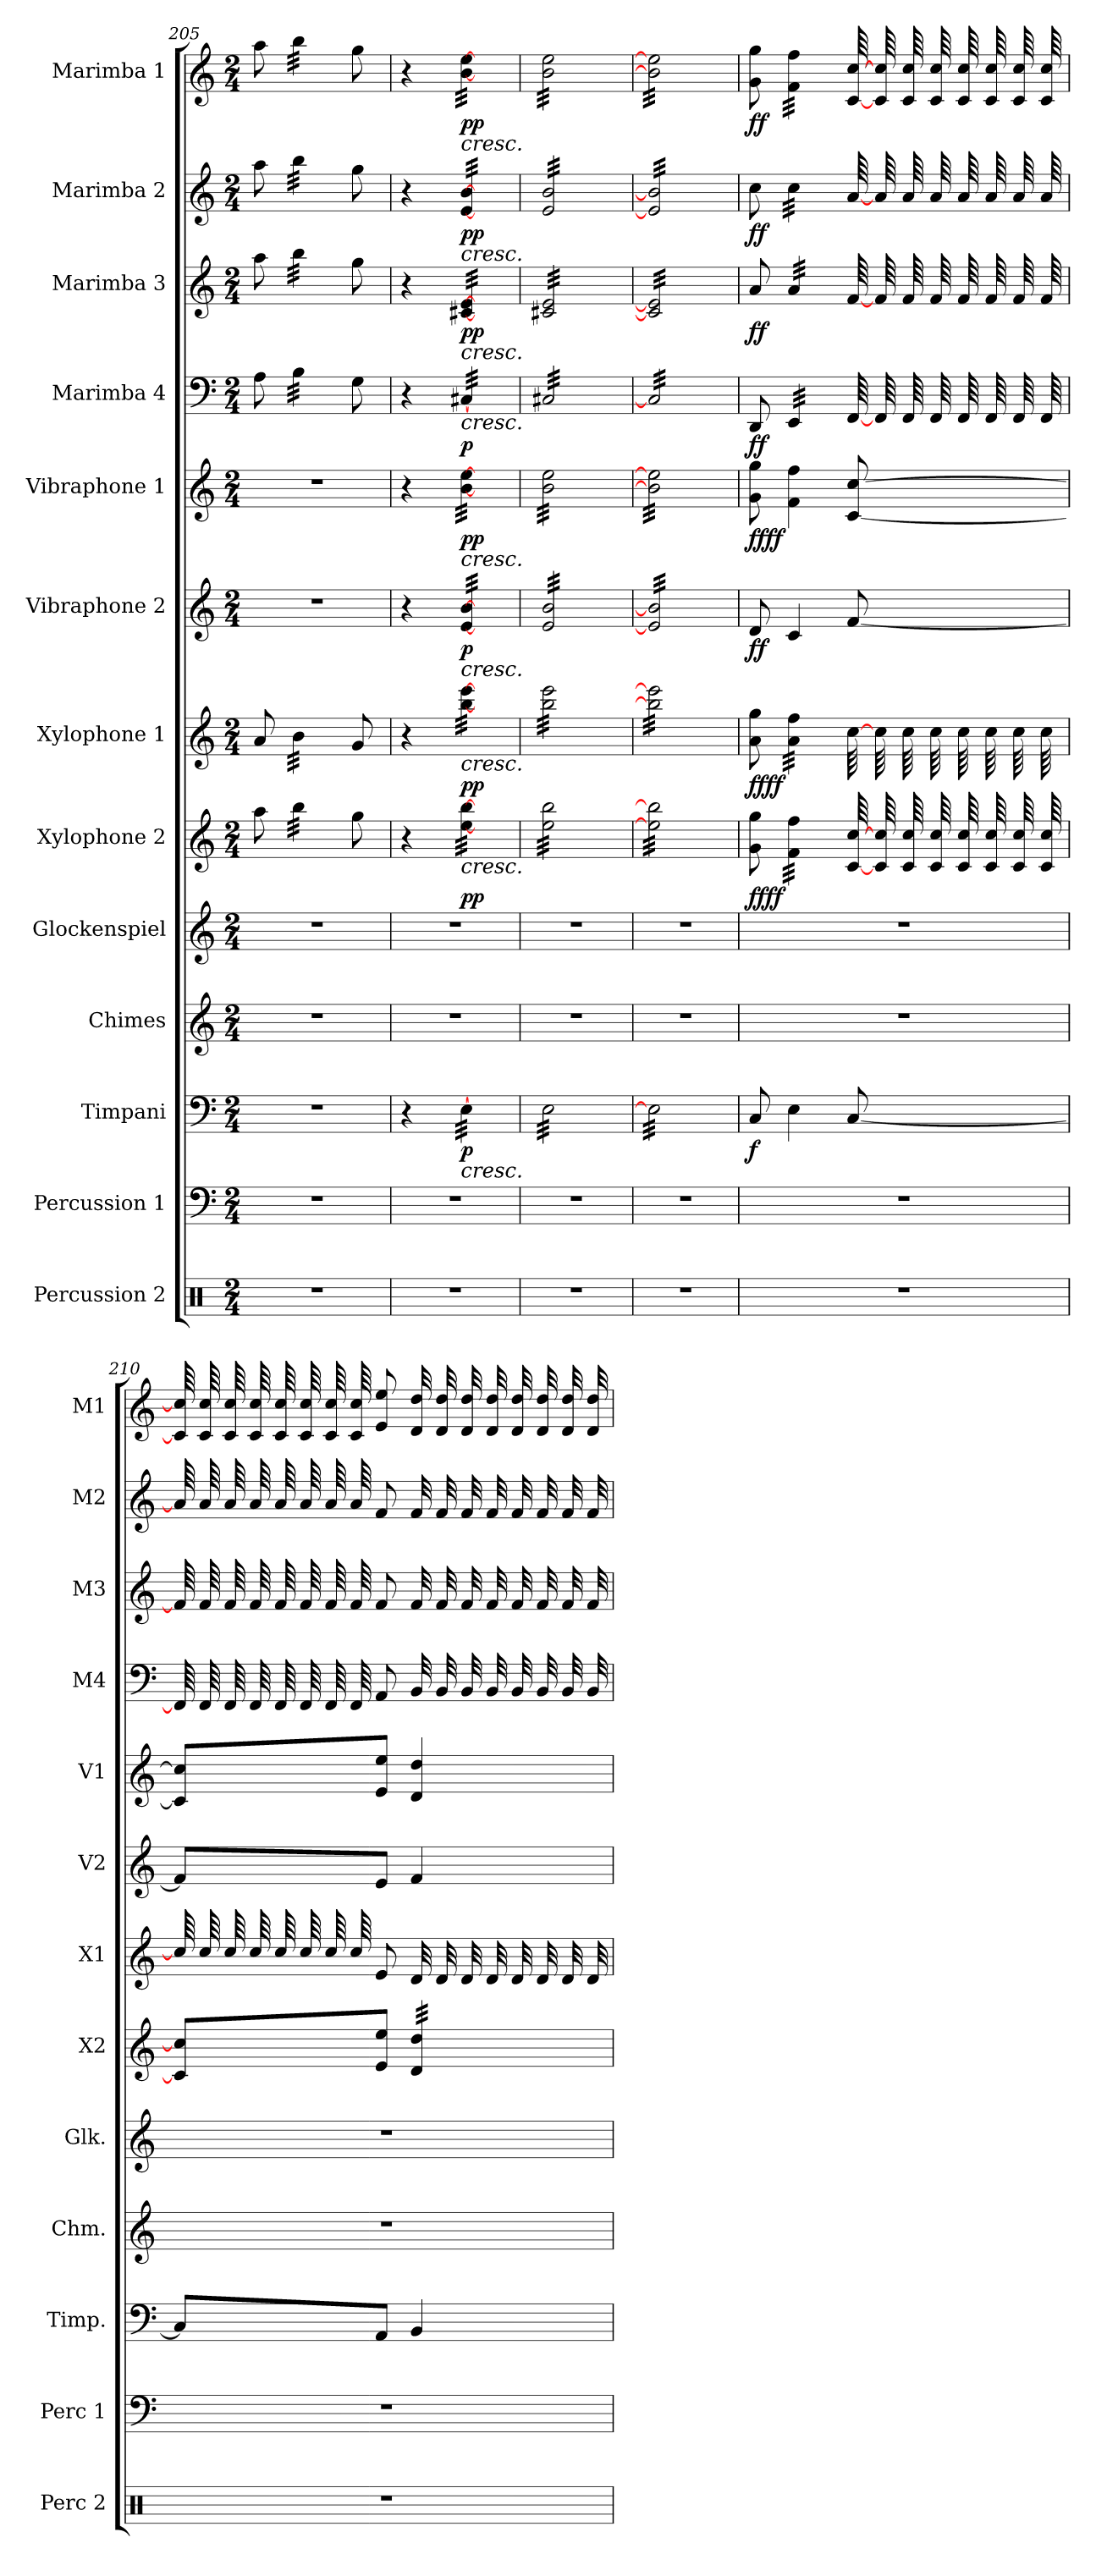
**kern	**kern	**kern	**dynam	**kern	**kern	**kern	**dynam	**kern	**dynam	**kern	**dynam	**kern	**dynam	**kern	**dynam	**kern	**dynam	**kern	**dynam	**kern	**dynam
*part13	*part12	*part11	*part11	*part10	*part9	*part8	*part8	*part7	*part7	*part6	*part6	*part5	*part5	*part4	*part4	*part3	*part3	*part2	*part2	*part1	*part1
*staff13	*staff12	*staff11	*staff11	*staff10	*staff9	*staff8	*staff8	*staff7	*staff7	*staff6	*staff6	*staff5	*staff5	*staff4	*staff4	*staff3	*staff3	*staff2	*staff2	*staff1	*staff1
*I"Percussion 2	*I"Percussion 1	*I"Timpani	*	*I"Chimes	*I"Glockenspiel	*I"Xylophone 2	*	*I"Xylophone 1	*	*I"Vibraphone 2	*	*I"Vibraphone 1	*	*I"Marimba 4	*	*I"Marimba 3	*	*I"Marimba 2	*	*I"Marimba 1	*
*I'Perc 2	*I'Perc 1	*I'Timp.	*	*I'Chm.	*I'Glk.	*I'X2	*	*I'X1	*	*I'V2	*	*I'V1	*	*I'M4	*	*I'M3	*	*I'M2	*	*I'M1	*
*clefX	*clefF4	*clefF4	*	*clefG2	*clefG2	*clefG2	*	*clefG2	*	*clefG2	*	*clefG2	*	*clefF4	*	*clefG2	*	*clefG2	*	*clefG2	*
*	*	*	*	*	*ITrd-14c-24	*ITrd-7c-12	*	*ITrd-7c-12	*	*	*	*	*	*	*	*	*	*	*	*	*
*k[]	*k[]	*k[]	*	*k[]	*k[]	*k[]	*	*k[]	*	*k[]	*	*k[]	*	*k[]	*	*k[]	*	*k[]	*	*k[]	*
*M2/4	*M2/4	*M2/4	*	*M2/4	*M2/4	*M2/4	*	*M2/4	*	*M2/4	*	*M2/4	*	*M2/4	*	*M2/4	*	*M2/4	*	*M2/4	*
=205	=205	=205	=205	=205	=205	=205	=205	=205	=205	=205	=205	=205	=205	=205	=205	=205	=205	=205	=205	=205	=205
2r	2r	2r	.	2r	2r	8aaa\	.	8aa/	.	2r	.	2r	.	8A\	.	8aa\	.	8aa\	.	8aa\	.
*	*	*	*	*	*	*tremolo	*	*	*	*	*	*	*	*	*	*	*	*	*	*	*
*	*	*	*	*	*	*	*	*tremolo	*	*	*	*	*	*	*	*	*	*	*	*	*
*	*	*	*	*	*	*	*	*	*	*	*	*	*	*tremolo	*	*	*	*	*	*	*
*	*	*	*	*	*	*	*	*	*	*	*	*	*	*	*	*tremolo	*	*	*	*	*
*	*	*	*	*	*	*	*	*	*	*	*	*	*	*	*	*	*	*tremolo	*	*	*
*	*	*	*	*	*	*	*	*	*	*	*	*	*	*	*	*	*	*	*	*tremolo	*
.	.	.	.	.	.	32bbb\LLL	.	32bb\LLL	.	.	.	.	.	32B\LLL	.	32bb\LLL	.	32bb\LLL	.	32bb\LLL	.
.	.	.	.	.	.	32bbb\	.	32bb\	.	.	.	.	.	32B\	.	32bb\	.	32bb\	.	32bb\	.
.	.	.	.	.	.	32bbb\	.	32bb\	.	.	.	.	.	32B\	.	32bb\	.	32bb\	.	32bb\	.
.	.	.	.	.	.	32bbb\	.	32bb\	.	.	.	.	.	32B\	.	32bb\	.	32bb\	.	32bb\	.
.	.	.	.	.	.	32bbb\	.	32bb\	.	.	.	.	.	32B\	.	32bb\	.	32bb\	.	32bb\	.
.	.	.	.	.	.	32bbb\	.	32bb\	.	.	.	.	.	32B\	.	32bb\	.	32bb\	.	32bb\	.
.	.	.	.	.	.	32bbb\	.	32bb\	.	.	.	.	.	32B\	.	32bb\	.	32bb\	.	32bb\	.
.	.	.	.	.	.	32bbb\JJJ	.	32bb\JJJ	.	.	.	.	.	32B\JJJ	.	32bb\JJJ	.	32bb\JJJ	.	32bb\JJJ	.
*	*	*	*	*	*	*	*	*	*	*	*	*	*	*	*	*	*	*	*	*Xtremolo	*
*	*	*	*	*	*	*	*	*	*	*	*	*	*	*	*	*	*	*Xtremolo	*	*	*
*	*	*	*	*	*	*	*	*	*	*	*	*	*	*	*	*Xtremolo	*	*	*	*	*
*	*	*	*	*	*	*	*	*	*	*	*	*	*	*Xtremolo	*	*	*	*	*	*	*
*	*	*	*	*	*	*	*	*Xtremolo	*	*	*	*	*	*	*	*	*	*	*	*	*
*	*	*	*	*	*	*Xtremolo	*	*	*	*	*	*	*	*	*	*	*	*	*	*	*
.	.	.	.	.	.	8ggg\	.	8gg/	.	.	.	.	.	8G\	.	8gg\	.	8gg\	.	8gg\	.
=206	=206	=206	=206	=206	=206	=206	=206	=206	=206	=206	=206	=206	=206	=206	=206	=206	=206	=206	=206	=206	=206
2r	2r	4r	.	2r	2r	4r	.	4r	.	4r	.	4r	.	4r	.	4r	.	4r	.	4r	.
!	!	!	!LO:HP:b	!	!	!	!LO:HP:b	!	!LO:HP:b	!	!LO:HP:b	!	!LO:HP:b	!	!LO:HP:b	!	!LO:HP:b	!	!LO:HP:b	!	!LO:HP:b
!	!	!	!LO:DY:n=1:b	!	!	!	!LO:DY:n=1:b	!	!	!	!	!	!	!	!	!	!	!	!	!	!
!	!	!	!	!	!	!	!LO:DY:n=2:b	!	!LO:DY:n=1:b	!	!	!	!	!	!	!	!	!	!	!	!
!	!	!	!	!	!	!	!	!	!LO:DY:n=2:b	!	!LO:DY:n=1:b	!	!LO:DY:n=1:b	!	!	!	!	!	!	!	!
!	!	!	!	!	!	!	!	!	!	!	!	!	!LO:DY:n=2:b	!	!LO:DY:n=1:b	!	!LO:DY:n=1:b	!	!	!	!
!	!	!	!	!	!	!	!	!	!	!	!	!	!	!	!	!	!LO:DY:n=2:b	!	!LO:DY:n=1:b	!	!
!	!	!	!	!	!	!	!	!	!	!	!	!	!	!	!	!	!	!	!LO:DY:n=2:b	!	!LO:DY:n=1:b
!	!	!	!	!	!	!	!	!	!	!	!	!	!	!	!	!	!	!	!	!	!LO:DY:n=2:b
*	*	*tremolo	*	*	*	*	*	*	*	*	*	*	*	*	*	*	*	*	*	*	*
*	*	*	*	*	*	*tremolo	*	*	*	*	*	*	*	*	*	*	*	*	*	*	*
*	*	*	*	*	*	*	*	*tremolo	*	*	*	*	*	*	*	*	*	*	*	*	*
*	*	*	*	*	*	*	*	*	*	*tremolo	*	*	*	*	*	*	*	*	*	*	*
*	*	*	*	*	*	*	*	*	*	*	*	*tremolo	*	*	*	*	*	*	*	*	*
*	*	*	*	*	*	*	*	*	*	*	*	*	*	*tremolo	*	*	*	*	*	*	*
*	*	*	*	*	*	*	*	*	*	*	*	*	*	*	*	*tremolo	*	*	*	*	*
*	*	*	*	*	*	*	*	*	*	*	*	*	*	*	*	*	*	*tremolo	*	*	*
*	*	*	*	*	*	*	*	*	*	*	*	*	*	*	*	*	*	*	*	*tremolo	*
.	.	[32E\LLL	< p	.	.	[32eee\ [32bbb\LLL	< p p	[32bbb\ [32eeee\LLL	< p p	[32e/ [32b/LLL	< p	[32b\ [32ee\LLL	< p p	[32C#X/LLL	< p	[32c#X/ [32e/LLL	< p p	[32e/ [32b/LLL	< p p	[32b\ [32ee\LLL	< p p
.	.	32E\	.	.	.	32eee\ 32bbb\	.	32bbb\ 32eeee\	.	32e/ 32b/	.	32b\ 32ee\	.	32C#X/	.	32c#X/ 32e/	.	32e/ 32b/	.	32b\ 32ee\	.
.	.	32E\	.	.	.	32eee\ 32bbb\	.	32bbb\ 32eeee\	.	32e/ 32b/	.	32b\ 32ee\	.	32C#X/	.	32c#X/ 32e/	.	32e/ 32b/	.	32b\ 32ee\	.
.	.	32E\	.	.	.	32eee\ 32bbb\	.	32bbb\ 32eeee\	.	32e/ 32b/	.	32b\ 32ee\	.	32C#X/	.	32c#X/ 32e/	.	32e/ 32b/	.	32b\ 32ee\	.
.	.	32E\	.	.	.	32eee\ 32bbb\	.	32bbb\ 32eeee\	.	32e/ 32b/	.	32b\ 32ee\	.	32C#X/	.	32c#X/ 32e/	.	32e/ 32b/	.	32b\ 32ee\	.
.	.	32E\	.	.	.	32eee\ 32bbb\	.	32bbb\ 32eeee\	.	32e/ 32b/	.	32b\ 32ee\	.	32C#X/	.	32c#X/ 32e/	.	32e/ 32b/	.	32b\ 32ee\	.
.	.	32E\	.	.	.	32eee\ 32bbb\	.	32bbb\ 32eeee\	.	32e/ 32b/	.	32b\ 32ee\	.	32C#X/	.	32c#X/ 32e/	.	32e/ 32b/	.	32b\ 32ee\	.
.	.	32E\JJJ	.	.	.	32eee\ 32bbb\JJJ	.	32bbb\ 32eeee\JJJ	.	32e/ 32b/JJJ	.	32b\ 32ee\JJJ	.	32C#X/JJJ	.	32c#X/ 32e/JJJ	.	32e/ 32b/JJJ	.	32b\ 32ee\JJJ	.
=207	=207	=207	=207	=207	=207	=207	=207	=207	=207	=207	=207	=207	=207	=207	=207	=207	=207	=207	=207	=207	=207
2r	2r	32E\LLL	.	2r	2r	32eee\ 32bbb\LLL	.	32bbb\ 32eeee\LLL	.	32e/ 32b/LLL	.	32b\ 32ee\LLL	.	32C#/LLL	.	32c#/ 32e/LLL	.	32e/ 32b/LLL	.	32b\ 32ee\LLL	.
.	.	32E\	.	.	.	32eee\ 32bbb\	.	32bbb\ 32eeee\	.	32e/ 32b/	.	32b\ 32ee\	.	32C#/	.	32c#/ 32e/	.	32e/ 32b/	.	32b\ 32ee\	.
.	.	32E\	.	.	.	32eee\ 32bbb\	.	32bbb\ 32eeee\	.	32e/ 32b/	.	32b\ 32ee\	.	32C#/	.	32c#/ 32e/	.	32e/ 32b/	.	32b\ 32ee\	.
.	.	32E\	.	.	.	32eee\ 32bbb\	.	32bbb\ 32eeee\	.	32e/ 32b/	.	32b\ 32ee\	.	32C#/	.	32c#/ 32e/	.	32e/ 32b/	.	32b\ 32ee\	.
.	.	32E\	.	.	.	32eee\ 32bbb\	.	32bbb\ 32eeee\	.	32e/ 32b/	.	32b\ 32ee\	.	32C#/	.	32c#/ 32e/	.	32e/ 32b/	.	32b\ 32ee\	.
.	.	32E\	.	.	.	32eee\ 32bbb\	.	32bbb\ 32eeee\	.	32e/ 32b/	.	32b\ 32ee\	.	32C#/	.	32c#/ 32e/	.	32e/ 32b/	.	32b\ 32ee\	.
.	.	32E\	.	.	.	32eee\ 32bbb\	.	32bbb\ 32eeee\	.	32e/ 32b/	.	32b\ 32ee\	.	32C#/	.	32c#/ 32e/	.	32e/ 32b/	.	32b\ 32ee\	.
.	.	32E\	.	.	.	32eee\ 32bbb\	.	32bbb\ 32eeee\	.	32e/ 32b/	.	32b\ 32ee\	.	32C#/	.	32c#/ 32e/	.	32e/ 32b/	.	32b\ 32ee\	.
.	.	32E\	.	.	.	32eee\ 32bbb\	.	32bbb\ 32eeee\	.	32e/ 32b/	.	32b\ 32ee\	.	32C#/	.	32c#/ 32e/	.	32e/ 32b/	.	32b\ 32ee\	.
.	.	32E\	.	.	.	32eee\ 32bbb\	.	32bbb\ 32eeee\	.	32e/ 32b/	.	32b\ 32ee\	.	32C#/	.	32c#/ 32e/	.	32e/ 32b/	.	32b\ 32ee\	.
.	.	32E\	.	.	.	32eee\ 32bbb\	.	32bbb\ 32eeee\	.	32e/ 32b/	.	32b\ 32ee\	.	32C#/	.	32c#/ 32e/	.	32e/ 32b/	.	32b\ 32ee\	.
.	.	32E\	.	.	.	32eee\ 32bbb\	.	32bbb\ 32eeee\	.	32e/ 32b/	.	32b\ 32ee\	.	32C#/	.	32c#/ 32e/	.	32e/ 32b/	.	32b\ 32ee\	.
.	.	32E\	.	.	.	32eee\ 32bbb\	.	32bbb\ 32eeee\	.	32e/ 32b/	.	32b\ 32ee\	.	32C#/	.	32c#/ 32e/	.	32e/ 32b/	.	32b\ 32ee\	.
.	.	32E\	.	.	.	32eee\ 32bbb\	.	32bbb\ 32eeee\	.	32e/ 32b/	.	32b\ 32ee\	.	32C#/	.	32c#/ 32e/	.	32e/ 32b/	.	32b\ 32ee\	.
.	.	32E\	.	.	.	32eee\ 32bbb\	.	32bbb\ 32eeee\	.	32e/ 32b/	.	32b\ 32ee\	.	32C#/	.	32c#/ 32e/	.	32e/ 32b/	.	32b\ 32ee\	.
.	.	32E\JJJ	.	.	.	32eee\ 32bbb\JJJ	.	32bbb\ 32eeee\JJJ	.	32e/ 32b/JJJ	.	32b\ 32ee\JJJ	.	32C#/JJJ	.	32c#/ 32e/JJJ	.	32e/ 32b/JJJ	.	32b\ 32ee\JJJ	.
=208	=208	=208	=208	=208	=208	=208	=208	=208	=208	=208	=208	=208	=208	=208	=208	=208	=208	=208	=208	=208	=208
2r	2r	32E\]LLL	.	2r	2r	32eee\] 32bbb\]LLL	.	32bbb\] 32eeee\]LLL	.	32e/] 32b/]LLL	.	32b\] 32ee\]LLL	.	32C#/]LLL	.	32c#/] 32e/]LLL	.	32e/] 32b/]LLL	.	32b\] 32ee\]LLL	.
.	.	32E\	.	.	.	32eee\ 32bbb\	.	32bbb\ 32eeee\	.	32e/ 32b/	.	32b\ 32ee\	.	32C#/	.	32c#/ 32e/	.	32e/ 32b/	.	32b\ 32ee\	.
.	.	32E\	.	.	.	32eee\ 32bbb\	.	32bbb\ 32eeee\	.	32e/ 32b/	.	32b\ 32ee\	.	32C#/	.	32c#/ 32e/	.	32e/ 32b/	.	32b\ 32ee\	.
.	.	32E\	.	.	.	32eee\ 32bbb\	.	32bbb\ 32eeee\	.	32e/ 32b/	.	32b\ 32ee\	.	32C#/	.	32c#/ 32e/	.	32e/ 32b/	.	32b\ 32ee\	.
.	.	32E\	.	.	.	32eee\ 32bbb\	.	32bbb\ 32eeee\	.	32e/ 32b/	.	32b\ 32ee\	.	32C#/	.	32c#/ 32e/	.	32e/ 32b/	.	32b\ 32ee\	.
.	.	32E\	.	.	.	32eee\ 32bbb\	.	32bbb\ 32eeee\	.	32e/ 32b/	.	32b\ 32ee\	.	32C#/	.	32c#/ 32e/	.	32e/ 32b/	.	32b\ 32ee\	.
.	.	32E\	.	.	.	32eee\ 32bbb\	.	32bbb\ 32eeee\	.	32e/ 32b/	.	32b\ 32ee\	.	32C#/	.	32c#/ 32e/	.	32e/ 32b/	.	32b\ 32ee\	.
.	.	32E\	.	.	.	32eee\ 32bbb\	.	32bbb\ 32eeee\	.	32e/ 32b/	.	32b\ 32ee\	.	32C#/	.	32c#/ 32e/	.	32e/ 32b/	.	32b\ 32ee\	.
.	.	32E\	.	.	.	32eee\ 32bbb\	.	32bbb\ 32eeee\	.	32e/ 32b/	.	32b\ 32ee\	.	32C#/	.	32c#/ 32e/	.	32e/ 32b/	.	32b\ 32ee\	.
.	.	32E\	.	.	.	32eee\ 32bbb\	.	32bbb\ 32eeee\	.	32e/ 32b/	.	32b\ 32ee\	.	32C#/	.	32c#/ 32e/	.	32e/ 32b/	.	32b\ 32ee\	.
.	.	32E\	.	.	.	32eee\ 32bbb\	.	32bbb\ 32eeee\	.	32e/ 32b/	.	32b\ 32ee\	.	32C#/	.	32c#/ 32e/	.	32e/ 32b/	.	32b\ 32ee\	.
.	.	32E\	.	.	.	32eee\ 32bbb\	.	32bbb\ 32eeee\	.	32e/ 32b/	.	32b\ 32ee\	.	32C#/	.	32c#/ 32e/	.	32e/ 32b/	.	32b\ 32ee\	.
.	.	32E\	.	.	.	32eee\ 32bbb\	.	32bbb\ 32eeee\	.	32e/ 32b/	.	32b\ 32ee\	.	32C#/	.	32c#/ 32e/	.	32e/ 32b/	.	32b\ 32ee\	.
.	.	32E\	.	.	.	32eee\ 32bbb\	.	32bbb\ 32eeee\	.	32e/ 32b/	.	32b\ 32ee\	.	32C#/	.	32c#/ 32e/	.	32e/ 32b/	.	32b\ 32ee\	.
.	.	32E\	.	.	.	32eee\ 32bbb\	.	32bbb\ 32eeee\	.	32e/ 32b/	.	32b\ 32ee\	.	32C#/	.	32c#/ 32e/	.	32e/ 32b/	.	32b\ 32ee\	.
.	.	32E\JJJ	.	.	.	32eee\ 32bbb\JJJ	.	32bbb\ 32eeee\JJJ	.	32e/ 32b/JJJ	.	32b\ 32ee\JJJ	.	32C#/JJJ	.	32c#/ 32e/JJJ	.	32e/ 32b/JJJ	.	32b\ 32ee\JJJ	.
*	*	*	*	*	*	*	*	*	*	*	*	*	*	*	*	*	*	*	*	*Xtremolo	*
*	*	*	*	*	*	*	*	*	*	*	*	*	*	*	*	*	*	*Xtremolo	*	*	*
*	*	*	*	*	*	*	*	*	*	*	*	*	*	*	*	*Xtremolo	*	*	*	*	*
*	*	*	*	*	*	*	*	*	*	*	*	*	*	*Xtremolo	*	*	*	*	*	*	*
*	*	*	*	*	*	*	*	*	*	*	*	*Xtremolo	*	*	*	*	*	*	*	*	*
*	*	*	*	*	*	*	*	*	*	*Xtremolo	*	*	*	*	*	*	*	*	*	*	*
*	*	*	*	*	*	*	*	*Xtremolo	*	*	*	*	*	*	*	*	*	*	*	*	*
*	*	*	*	*	*	*Xtremolo	*	*	*	*	*	*	*	*	*	*	*	*	*	*	*
*	*	*Xtremolo	*	*	*	*	*	*	*	*	*	*	*	*	*	*	*	*	*	*	*
=209	=209	=209	=209	=209	=209	=209	=209	=209	=209	=209	=209	=209	=209	=209	=209	=209	=209	=209	=209	=209	=209
!	!	!	!LO:DY:b	!	!	!	!LO:DY:b	!	!	!	!	!	!	!	!	!	!	!	!	!	!
!	!	!	!	!	!	!	!LO:DY:n=1:b	!	!LO:DY:b	!	!	!	!	!	!	!	!	!	!	!	!
!	!	!	!	!	!	!	!	!	!LO:DY:n=1:b	!	!LO:DY:b	!	!LO:DY:b	!	!	!	!	!	!	!	!
!	!	!	!	!	!	!	!	!	!	!	!	!	!LO:DY:n=1:b	!	!LO:DY:b	!	!LO:DY:b	!	!LO:DY:b	!	!LO:DY:b
2r	2r	8C/	f	2r	2r	8gg\ 8ggg\	ff ff	8aa\ 8ggg\	ff ff	8d/	ff	8g\ 8gg\	ff ff	8DD/	ff	8a/	ff	8cc\	ff	8g\ 8gg\	ff
*	*	*	*	*	*	*tremolo	*	*	*	*	*	*	*	*	*	*	*	*	*	*	*
*	*	*	*	*	*	*	*	*tremolo	*	*	*	*	*	*	*	*	*	*	*	*	*
*	*	*	*	*	*	*	*	*	*	*	*	*	*	*tremolo	*	*	*	*	*	*	*
*	*	*	*	*	*	*	*	*	*	*	*	*	*	*	*	*tremolo	*	*	*	*	*
*	*	*	*	*	*	*	*	*	*	*	*	*	*	*	*	*	*	*tremolo	*	*	*
*	*	*	*	*	*	*	*	*	*	*	*	*	*	*	*	*	*	*	*	*tremolo	*
.	.	4E\	[	.	.	32ff\ 32fff\LLL	[	32aa\ 32fff\LLL	[	4c/	[	4f\ 4ff\	[	32EE/LLL	[	32a/LLL	[	32cc\LLL	[	32f\ 32ff\LLL	[
.	.	.	.	.	.	32ff\ 32fff\	.	32aa\ 32fff\	.	.	.	.	.	32EE/	.	32a/	.	32cc\	.	32f\ 32ff\	.
.	.	.	.	.	.	32ff\ 32fff\	.	32aa\ 32fff\	.	.	.	.	.	32EE/	.	32a/	.	32cc\	.	32f\ 32ff\	.
.	.	.	.	.	.	32ff\ 32fff\	.	32aa\ 32fff\	.	.	.	.	.	32EE/	.	32a/	.	32cc\	.	32f\ 32ff\	.
.	.	.	.	.	.	32ff\ 32fff\	.	32aa\ 32fff\	.	.	.	.	.	32EE/	.	32a/	.	32cc\	.	32f\ 32ff\	.
.	.	.	.	.	.	32ff\ 32fff\	.	32aa\ 32fff\	.	.	.	.	.	32EE/	.	32a/	.	32cc\	.	32f\ 32ff\	.
.	.	.	.	.	.	32ff\ 32fff\	.	32aa\ 32fff\	.	.	.	.	.	32EE/	.	32a/	.	32cc\	.	32f\ 32ff\	.
.	.	.	.	.	.	32ff\ 32fff\JJJ	.	32aa\ 32fff\JJJ	.	.	.	.	.	32EE/JJJ	.	32a/JJJ	.	32cc\JJJ	.	32f\ 32ff\JJJ	.
.	.	[8C/	.	.	.	[64cc/ [64ccc/	.	[64ccc\	.	[8f/	.	[8c/ [8cc/	.	[64FF/	.	[64f/	.	[64a/	.	[64c/ [64cc/	.
.	.	.	.	.	.	64cc/ 64ccc/	.	64ccc\	.	.	.	.	.	64FF/	.	64f/	.	64a/	.	64c/ 64cc/	.
.	.	.	.	.	.	64cc/ 64ccc/	.	64ccc\	.	.	.	.	.	64FF/	.	64f/	.	64a/	.	64c/ 64cc/	.
.	.	.	.	.	.	64cc/ 64ccc/	.	64ccc\	.	.	.	.	.	64FF/	.	64f/	.	64a/	.	64c/ 64cc/	.
.	.	.	.	.	.	64cc/ 64ccc/	.	64ccc\	.	.	.	.	.	64FF/	.	64f/	.	64a/	.	64c/ 64cc/	.
.	.	.	.	.	.	64cc/ 64ccc/	.	64ccc\	.	.	.	.	.	64FF/	.	64f/	.	64a/	.	64c/ 64cc/	.
.	.	.	.	.	.	64cc/ 64ccc/	.	64ccc\	.	.	.	.	.	64FF/	.	64f/	.	64a/	.	64c/ 64cc/	.
.	.	.	.	.	.	64cc/ 64ccc/	.	64ccc\	.	.	.	.	.	64FF/	.	64f/	.	64a/	.	64c/ 64cc/	.
*	*	*	*	*	*	*Xtremolo	*	*	*	*	*	*	*	*	*	*	*	*	*	*	*
=210	=210	=210	=210	=210	=210	=210	=210	=210	=210	=210	=210	=210	=210	=210	=210	=210	=210	=210	=210	=210	=210
2r	2r	8C/L]	.	2r	2r	8cc/] 8ccc/]L	.	64ccc/]LLLL	.	8f/L]	.	8c/] 8cc/]L	.	64FF/]LLLL	.	64f/]LLLL	.	64a/]LLLL	.	64c/] 64cc/]LLLL	.
.	.	.	.	.	.	.	.	64ccc/	.	.	.	.	.	64FF/	.	64f/	.	64a/	.	64c/ 64cc/	.
.	.	.	.	.	.	.	.	64ccc/	.	.	.	.	.	64FF/	.	64f/	.	64a/	.	64c/ 64cc/	.
.	.	.	.	.	.	.	.	64ccc/	.	.	.	.	.	64FF/	.	64f/	.	64a/	.	64c/ 64cc/	.
.	.	.	.	.	.	.	.	64ccc/	.	.	.	.	.	64FF/	.	64f/	.	64a/	.	64c/ 64cc/	.
.	.	.	.	.	.	.	.	64ccc/	.	.	.	.	.	64FF/	.	64f/	.	64a/	.	64c/ 64cc/	.
.	.	.	.	.	.	.	.	64ccc/	.	.	.	.	.	64FF/	.	64f/	.	64a/	.	64c/ 64cc/	.
.	.	.	.	.	.	.	.	64ccc/	.	.	.	.	.	64FF/	.	64f/	.	64a/	.	64c/ 64cc/	.
*	*	*	*	*	*	*	*	*	*	*	*	*	*	*	*	*	*	*	*	*Xtremolo	*
*	*	*	*	*	*	*	*	*	*	*	*	*	*	*	*	*	*	*Xtremolo	*	*	*
*	*	*	*	*	*	*	*	*	*	*	*	*	*	*	*	*Xtremolo	*	*	*	*	*
*	*	*	*	*	*	*	*	*	*	*	*	*	*	*Xtremolo	*	*	*	*	*	*	*
*	*	*	*	*	*	*	*	*Xtremolo	*	*	*	*	*	*	*	*	*	*	*	*	*
.	.	8AA/J	.	.	.	8ee/ 8eee/J	.	8ee/J	.	8e/J	.	8e/ 8ee/J	.	8AA/J	.	8f/J	.	8f/J	.	8e/ 8ee/J	.
*	*	*	*	*	*	*tremolo	*	*	*	*	*	*	*	*	*	*	*	*	*	*	*
*	*	*	*	*	*	*	*	*tremolo	*	*	*	*	*	*	*	*	*	*	*	*	*
*	*	*	*	*	*	*	*	*	*	*	*	*	*	*tremolo	*	*	*	*	*	*	*
*	*	*	*	*	*	*	*	*	*	*	*	*	*	*	*	*tremolo	*	*	*	*	*
*	*	*	*	*	*	*	*	*	*	*	*	*	*	*	*	*	*	*tremolo	*	*	*
*	*	*	*	*	*	*	*	*	*	*	*	*	*	*	*	*	*	*	*	*tremolo	*
.	.	4BB/	.	.	.	32dd/ 32ddd/LLL	.	32dd/LLL	.	4f/	.	4d/ 4dd/	.	32BB/LLL	.	32f/LLL	.	32f/LLL	.	32d/ 32dd/LLL	.
.	.	.	.	.	.	32dd/ 32ddd/	.	32dd/	.	.	.	.	.	32BB/	.	32f/	.	32f/	.	32d/ 32dd/	.
.	.	.	.	.	.	32dd/ 32ddd/	.	32dd/	.	.	.	.	.	32BB/	.	32f/	.	32f/	.	32d/ 32dd/	.
.	.	.	.	.	.	32dd/ 32ddd/	.	32dd/	.	.	.	.	.	32BB/	.	32f/	.	32f/	.	32d/ 32dd/	.
.	.	.	.	.	.	32dd/ 32ddd/	.	32dd/	.	.	.	.	.	32BB/	.	32f/	.	32f/	.	32d/ 32dd/	.
.	.	.	.	.	.	32dd/ 32ddd/	.	32dd/	.	.	.	.	.	32BB/	.	32f/	.	32f/	.	32d/ 32dd/	.
.	.	.	.	.	.	32dd/ 32ddd/	.	32dd/	.	.	.	.	.	32BB/	.	32f/	.	32f/	.	32d/ 32dd/	.
.	.	.	.	.	.	32dd/ 32ddd/JJJ	.	32dd/JJJ	.	.	.	.	.	32BB/JJJ	.	32f/JJJ	.	32f/JJJ	.	32d/ 32dd/JJJ	.
*	*	*	*	*	*	*	*	*	*	*	*	*	*	*	*	*	*	*	*	*Xtremolo	*
*	*	*	*	*	*	*	*	*	*	*	*	*	*	*	*	*	*	*Xtremolo	*	*	*
*	*	*	*	*	*	*	*	*	*	*	*	*	*	*	*	*Xtremolo	*	*	*	*	*
*	*	*	*	*	*	*	*	*	*	*	*	*	*	*Xtremolo	*	*	*	*	*	*	*
*	*	*	*	*	*	*	*	*Xtremolo	*	*	*	*	*	*	*	*	*	*	*	*	*
*	*	*	*	*	*	*Xtremolo	*	*	*	*	*	*	*	*	*	*	*	*	*	*	*
=	=	=	=	=	=	=	=	=	=	=	=	=	=	=	=	=	=	=	=	=	=
*-	*-	*-	*-	*-	*-	*-	*-	*-	*-	*-	*-	*-	*-	*-	*-	*-	*-	*-	*-	*-	*-
